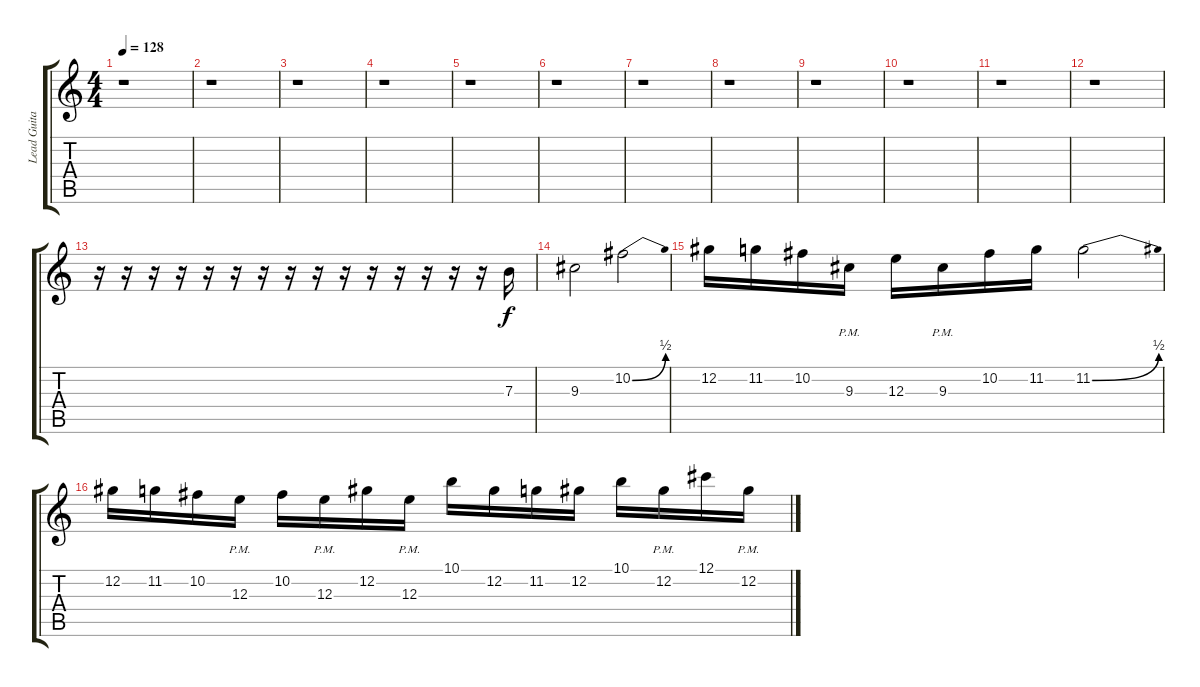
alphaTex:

\track ("Lead Guitar " "Lead Guita") {instrument distortionguitar}
\staff {score tabs}
\tuning (Db4 Ab3 E3 B2 Gb2 Db2) {hide}
\ts (4 4)
\tempo 128
\clef g2
\ks c
r.1{dy f instrument distortionguitar} |
r.1 |
r.1 |
r.1 |
r.1 |
r.1 |
r.1 |
r.1 |
r.1 |
r.1 |
r.1 |
r.1 |
r.16 r.16 r.16 r.16 r.16 r.16 r.16 r.16 r.16 r.16 r.16 r.16 r.16 r.16 r.16 7.3.16 |
9.3.2 10.2{be (bend 0 0 60 2)}.2 |
12.2.16 11.2.16 10.2.16 9.3{pm}.16 12.3.16 9.3{pm}.16 10.2.16 11.2.16 11.2{be (bend 0 0 60 2)}.2 |
12.2.16 11.2.16 10.2.16 12.3{pm}.16 10.2.16 12.3{pm}.16 12.2.16 12.3{pm}.16 10.1.16 12.2.16 11.2.16 12.2.16 10.1.16 12.2{pm}.16 12.1.16 12.2{pm}.16
